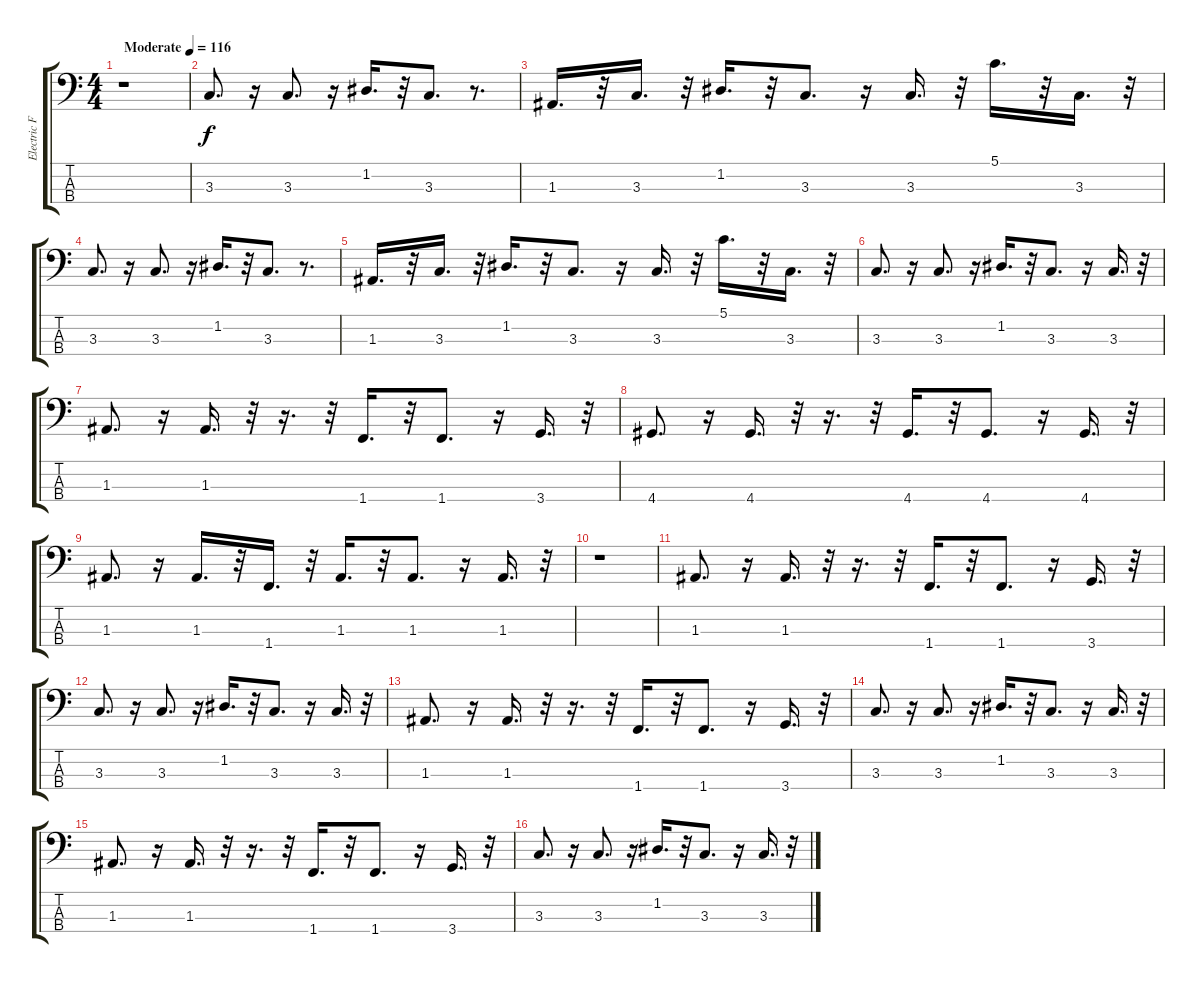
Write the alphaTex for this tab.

\track ("Electric Finger Bass" "Electric F") {instrument electricbassfinger}
\staff {score tabs}
\tuning (G2 D2 A1 E1) {hide}
\ts (4 4)
\tempo (116 "Moderate")
\clef f4
\ks c
r.1{dy f instrument electricbassfinger} |
3.3.8{d} r.16 3.3.8{d} r.16 1.2.16{d} r.32 3.3.8{d} r.8{d} |
1.3.16{d} r.32 3.3.16{d} r.32 1.2.16{d} r.32 3.3.8{d} r.16 3.3.16{d} r.32 5.1.16{d} r.32 3.3.16{d} r.32 |
3.3.8{d txt ""} r.16 3.3.8{d} r.16 1.2.16{d} r.32 3.3.8{d} r.8{d} |
1.3.16{d} r.32 3.3.16{d} r.32 1.2.16{d} r.32 3.3.8{d} r.16 3.3.16{d} r.32 5.1.16{d} r.32 3.3.16{d} r.32 |
3.3.8{d} r.16 3.3.8{d} r.16 1.2.16{d} r.32 3.3.8{d} r.16 3.3.16{d} r.32 |
1.3.8{d} r.16 1.3.16{d} r.32 r.16{d} r.32 1.4.16{d} r.32 1.4.8{d} r.16 3.4.16{d} r.32 |
4.4.8{d} r.16 4.4.16{d} r.32 r.16{d} r.32 4.4.16{d} r.32 4.4.8{d} r.16 4.4.16{d} r.32 |
1.3.8{d} r.16 1.3.16{d} r.32 1.4.16{d} r.32 1.3.16{d} r.32 1.3.8{d} r.16 1.3.16{d} r.32 |
r.1 |
1.3.8{d} r.16 1.3.16{d} r.32 r.16{d} r.32 1.4.16{d} r.32 1.4.8{d} r.16 3.4.16{d} r.32 |
3.3.8{d} r.16 3.3.8{d} r.16 1.2.16{d} r.32 3.3.8{d} r.16 3.3.16{d} r.32 |
1.3.8{d} r.16 1.3.16{d} r.32 r.16{d} r.32 1.4.16{d} r.32 1.4.8{d} r.16 3.4.16{d} r.32 |
3.3.8{d} r.16 3.3.8{d} r.16 1.2.16{d} r.32 3.3.8{d} r.16 3.3.16{d} r.32 |
1.3.8{d} r.16 1.3.16{d} r.32 r.16{d} r.32 1.4.16{d} r.32 1.4.8{d} r.16 3.4.16{d} r.32 |
3.3.8{d} r.16 3.3.8{d} r.16 1.2.16{d} r.32 3.3.8{d} r.16 3.3.16{d} r.32
